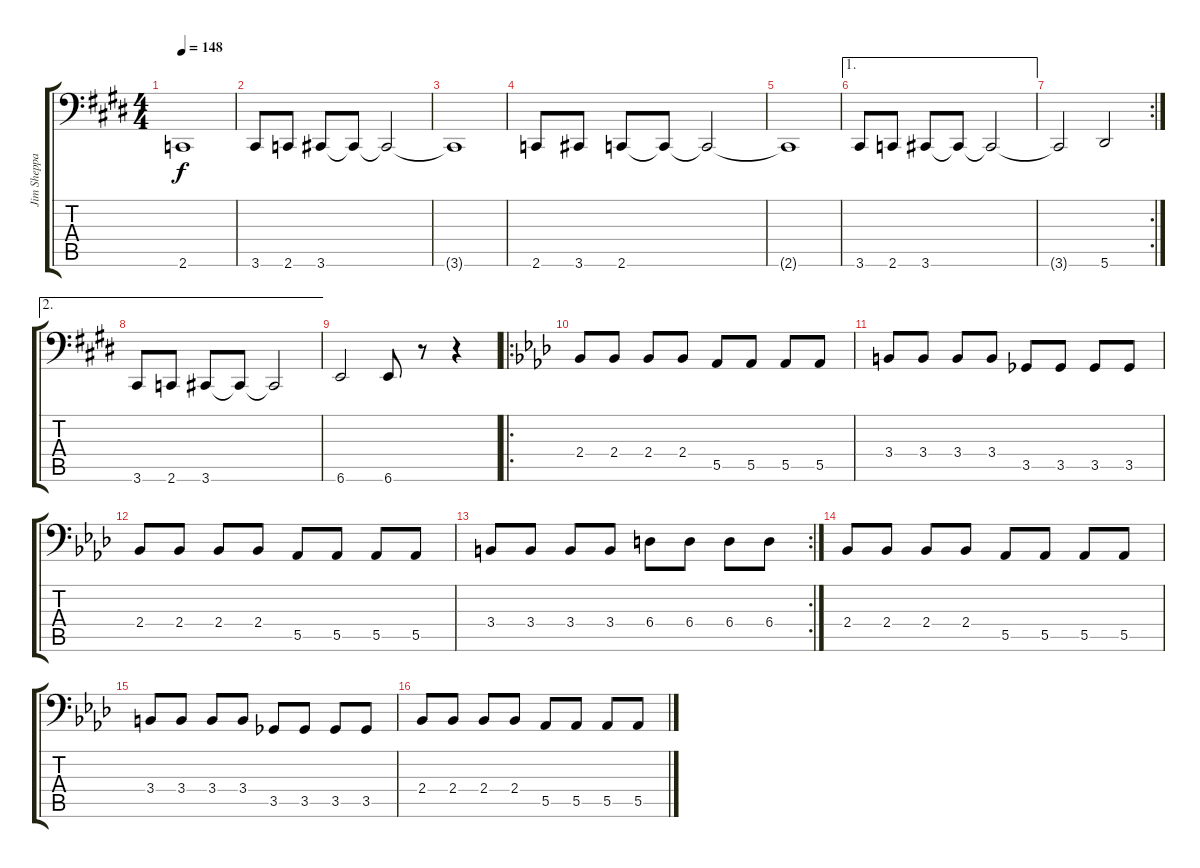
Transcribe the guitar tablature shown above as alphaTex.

\track ("Jim Sheppard" "Jim Sheppa") {instrument electricbassfinger}
\staff {score tabs}
\tuning (B2 Gb2 Db2 Ab1 Eb1 Bb0) {hide}
\ts (4 4)
\tempo 148
\clef f4
\ks e
2.6{t}.1{dy f} |
3.6.8 2.6.8 3.6.8 3.6{t}.8 3.6{t}.2 |
3.6{t}.1 |
2.6.8 3.6.8 2.6.8 2.6{t}.8 2.6{t}.2 |
2.6{t}.1 |
\ae 1
3.6.8 2.6.8 3.6.8 3.6{t}.8 3.6{t}.2 |
\rc 2
3.6{t}.2 5.6.2 |
\ae 2
3.6.8 2.6.8 3.6.8 3.6{t}.8 3.6{t}.2 |
6.6.2 6.6.8 r.8 r.4 |
\ro
\ks ab
2.4.8 2.4.8 2.4.8 2.4.8 5.5.8 5.5.8 5.5.8 5.5.8 |
3.4.8 3.4.8 3.4.8 3.4.8 3.5.8 3.5.8 3.5.8 3.5.8 |
2.4.8 2.4.8 2.4.8 2.4.8 5.5.8 5.5.8 5.5.8 5.5.8 |
\rc 2
3.4.8 3.4.8 3.4.8 3.4.8 6.4.8 6.4.8 6.4.8 6.4.8 |
2.4.8 2.4.8 2.4.8 2.4.8 5.5.8 5.5.8 5.5.8 5.5.8 |
3.4.8 3.4.8 3.4.8 3.4.8 3.5.8 3.5.8 3.5.8 3.5.8 |
2.4.8 2.4.8 2.4.8 2.4.8 5.5.8 5.5.8 5.5.8 5.5.8
